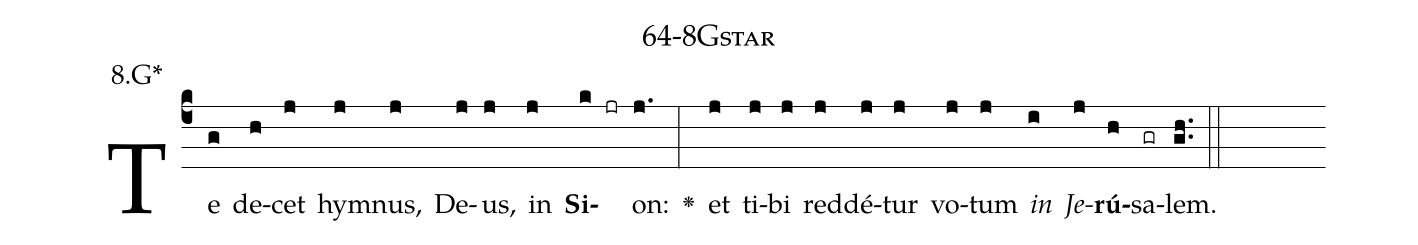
name: 64-8Gstar;
annotation: 8.G*;
%%
(c4)Te(g) de(h)cet(j) hym(j)nus,(j) De(j)us,(j) in(j) <b>Si</b>(k jr)on:(j.) <v>\greheightstar</v>(:) et(j) ti(j)bi(j) red(j)dé(j)tur(j) vo(j)tum(j) <i>in</i>(i) <i>Je</i>(j)<b>rú</b>(h)sa(gr)lem.(gh..) (::)


%E(j) u(j) o(i) u(j) a(h) e.(gh..) (::)
